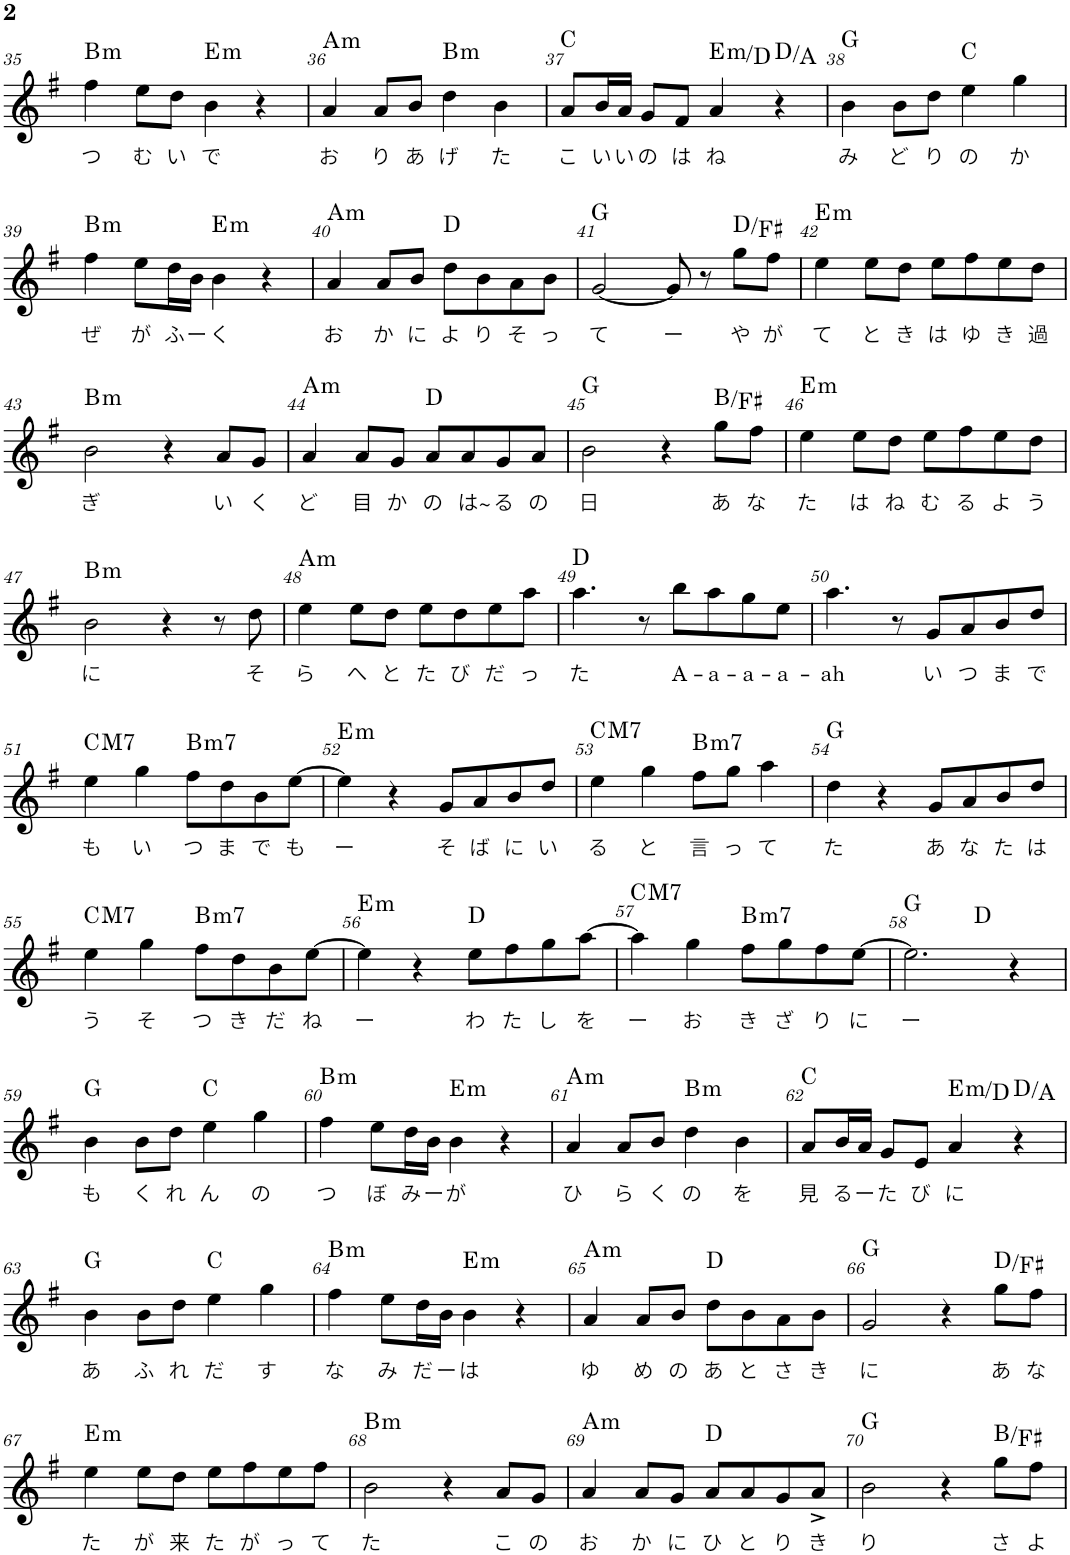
**kern	**text	**text	**harte
*part1	*part1	*part1	*part1
*staff1	*staff1	*staff1	*
*I"Piano	*	*	*
*I'Pno.	*	*	*
!!LO:PB:g=z
*clefG2	*	*	*
*k[f#]	*	*	*
*M4/4	*	*	*
*met(c)	*	*	*
=35	=35	=35	=35
!	!LO:LY:b	!	!LO:H:kt=m
4ff#\	つ	.	B:min
!	!LO:LY:b	!	!
8ee\L	む	.	.
!	!LO:LY:b	!	!
8dd\J	い	.	.
!	!LO:LY:b	!	!LO:H:kt=m
4b\	で	.	E:min
4r	.	.	.
=36	=36	=36	=36
!	!LO:LY:b	!	!LO:H:kt=m
4a/	お	.	A:min
!	!LO:LY:b	!	!
8a/L	り	.	.
!	!LO:LY:b	!	!
8b/J	あ	.	.
!	!LO:LY:b	!	!LO:H:kt=m
4dd\	げ	.	B:min
!	!LO:LY:b	!	!
4b\	た	.	.
=37	=37	=37	=37
!	!LO:LY:b	!	!
8a/L	こ	.	C:maj
!	!LO:LY:b	!	!
16b/L	い	.	.
!	!LO:LY:b	!	!
16a/JJ	い	.	.
!	!LO:LY:b	!	!
8g/L	の	.	.
!	!LO:LY:b	!	!
8f#/J	は	.	.
!	!LO:LY:b	!	!LO:H:kt=m
4a/	ね	.	E:min/b7
4r	.	.	D:maj/5
=38	=38	=38	=38
!	!LO:LY:b	!	!
4b\	み	.	G:maj
!	!LO:LY:b	!	!
8b\L	ど	.	.
!	!LO:LY:b	!	!
8dd\J	り	.	.
!	!LO:LY:b	!	!
4ee\	の	.	C:maj
!	!LO:LY:b	!	!
4gg\	か	.	.
!!LO:LB:g=z
=39	=39	=39	=39
!	!LO:LY:b	!	!LO:H:kt=m
4ff#\	ぜ	.	B:min
!	!LO:LY:b	!	!
8ee\L	が	.	.
!	!LO:LY:b	!	!
16dd\L	ふ	.	.
!	!LO:LY:b	!	!
16b\JJ	ー	.	.
!	!LO:LY:b	!	!LO:H:kt=m
4b\	く	.	E:min
4r	.	.	.
=40	=40	=40	=40
!	!LO:LY:b	!	!LO:H:kt=m
4a/	お	.	A:min
!	!LO:LY:b	!	!
8a/L	か	.	.
!	!LO:LY:b	!	!
8b/J	に	.	.
!	!LO:LY:b	!	!
8dd\L	よ	.	D:maj
!	!LO:LY:b	!	!
8b\	り	.	.
!	!LO:LY:b	!	!
8a\	そ	.	.
!	!LO:LY:b	!	!
8b\J	っ	.	.
=41	=41	=41	=41
!	!LO:LY:b	!	!
[2g/	て	.	G:maj
!	!LO:LY:b	!	!
8g/]	ー	.	.
8r	.	.	.
!	!LO:LY:b	!	!
8gg\L	や	.	D:maj/3
!	!LO:LY:b	!	!
8ff#\J	が	.	.
=42	=42	=42	=42
!	!LO:LY:b	!	!LO:H:kt=m
4ee\	て	.	E:min
!	!LO:LY:b	!	!
8ee\L	と	.	.
!	!LO:LY:b	!	!
8dd\J	き	.	.
!	!LO:LY:b	!	!
8ee\L	は	.	.
!	!LO:LY:b	!	!
8ff#\	ゆ	.	.
!	!LO:LY:b	!	!
8ee\	き	.	.
!	!LO:LY:b	!	!
8dd\J	過	.	.
!!LO:LB:g=z
=43	=43	=43	=43
!	!LO:LY:b	!	!LO:H:kt=m
2b\	ぎ	.	B:min
4r	.	.	.
!	!LO:LY:b	!	!
8a/L	い	.	.
!	!LO:LY:b	!	!
8g/J	く	.	.
=44	=44	=44	=44
!	!LO:LY:b	!	!LO:H:kt=m
4a/	ど	.	A:min
!	!LO:LY:b	!	!
8a/L	目	.	.
!	!LO:LY:b	!	!
8g/J	か	.	.
!	!LO:LY:b	!	!
8a/L	の	.	D:maj
!	!LO:LY:b	!	!
8a/	は~	.	.
!	!LO:LY:b	!	!
8g/	る	.	.
!	!LO:LY:b	!	!
8a/J	の	.	.
=45	=45	=45	=45
!	!LO:LY:b	!	!
2b\	日	.	G:maj
4r	.	.	.
!	!LO:LY:b	!	!
8gg\L	あ	.	B:maj/5
!	!LO:LY:b	!	!
8ff#\J	な	.	.
=46	=46	=46	=46
!	!LO:LY:b	!	!LO:H:kt=m
4ee\	た	.	E:min
!	!LO:LY:b	!	!
8ee\L	は	.	.
!	!LO:LY:b	!	!
8dd\J	ね	.	.
!	!LO:LY:b	!	!
8ee\L	む	.	.
!	!LO:LY:b	!	!
8ff#\	る	.	.
!	!LO:LY:b	!	!
8ee\	よ	.	.
!	!LO:LY:b	!	!
8dd\J	う	.	.
!!LO:LB:g=z
=47	=47	=47	=47
!	!LO:LY:b	!	!LO:H:kt=m
2b\	に	.	B:min
4r	.	.	.
8r	.	.	.
!	!LO:LY:b	!	!
8dd\	そ	.	.
=48	=48	=48	=48
!	!LO:LY:b	!	!LO:H:kt=m
4ee\	ら	.	A:min
!	!LO:LY:b	!	!
8ee\L	へ	.	.
!	!LO:LY:b	!	!
8dd\J	と	.	.
!	!LO:LY:b	!	!
8ee\L	た	.	.
!	!LO:LY:b	!	!
8dd\	び	.	.
!	!LO:LY:b	!	!
8ee\	だ	.	.
!	!LO:LY:b	!	!
8aa\J	っ	.	.
=49	=49	=49	=49
!	!LO:LY:b	!	!
4.aa\	た	.	D:maj
8r	.	.	.
!	!LO:LY:b	!	!
8bb\L	A-	.	.
!	!LO:LY:b	!	!
8aa\	-a-	.	.
!	!LO:LY:b	!	!
8gg\	-a-	.	.
!	!LO:LY:b	!	!
8ee\J	-a-	.	.
=50	=50	=50	=50
!	!LO:LY:b	!	!
4.aa\	-ah	.	.
8r	.	.	.
!	!LO:LY:b	!	!
8g/L	い	.	.
!	!LO:LY:b	!	!
8a/	つ	.	.
!	!LO:LY:b	!	!
8b/	ま	.	.
!	!LO:LY:b	!	!
8dd/J	で	.	.
!!LO:LB:g=z
=51	=51	=51	=51
!	!LO:LY:b	!	!LO:H:kt=M7
4ee\	も	.	C:maj7
!	!LO:LY:b	!	!
4gg\	い	.	.
!	!LO:LY:b	!	!LO:H:kt=m7
8ff#\L	つ	.	B:min7
!	!LO:LY:b	!	!
8dd\	ま	.	.
!	!LO:LY:b	!	!
8b\	で	.	.
!	!LO:LY:b	!	!
[8ee\J	も	.	.
=52	=52	=52	=52
!	!LO:LY:b	!	!LO:H:kt=m
4ee\]	ー	.	E:min
4r	.	.	.
!	!LO:LY:b	!LO:LY:b	!
8g/L	そ	.	.
!	!LO:LY:b	!	!
8a/	ば	.	.
!	!LO:LY:b	!	!
8b/	に	.	.
!	!LO:LY:b	!	!
8dd/J	い	.	.
=53	=53	=53	=53
!	!LO:LY:b	!	!LO:H:kt=M7
4ee\	る	.	C:maj7
!	!LO:LY:b	!	!
4gg\	と	.	.
!	!LO:LY:b	!	!LO:H:kt=m7
8ff#\L	言	.	B:min7
!	!LO:LY:b	!	!
8gg\J	っ	.	.
!	!LO:LY:b	!	!
4aa\	て	.	.
=54	=54	=54	=54
!	!LO:LY:b	!	!
4dd\	た	.	G:maj
4r	.	.	.
!	!LO:LY:b	!	!
8g/L	あ	.	.
!	!LO:LY:b	!	!
8a/	な	.	.
!	!LO:LY:b	!	!
8b/	た	.	.
!	!LO:LY:b	!	!
8dd/J	は	.	.
!!LO:LB:g=z
=55	=55	=55	=55
!	!LO:LY:b	!	!LO:H:kt=M7
4ee\	う	.	C:maj7
!	!LO:LY:b	!	!
4gg\	そ	.	.
!	!LO:LY:b	!	!LO:H:kt=m7
8ff#\L	つ	.	B:min7
!	!LO:LY:b	!	!
8dd\	き	.	.
!	!LO:LY:b	!	!
8b\	だ	.	.
!	!LO:LY:b	!	!
[8ee\J	ね	.	.
=56	=56	=56	=56
!	!LO:LY:b	!	!LO:H:kt=m
4ee\]	ー	.	E:min
4r	.	.	.
!	!LO:LY:b	!	!
8ee\L	わ	.	D:maj
!	!LO:LY:b	!	!
8ff#\	た	.	.
!	!LO:LY:b	!	!
8gg\	し	.	.
!	!LO:LY:b	!	!
[8aa\J	を	.	.
=57	=57	=57	=57
!	!LO:LY:b	!	!LO:H:kt=M7
4aa\]	ー	.	C:maj7
!	!LO:LY:b	!	!
4gg\	お	.	.
!	!LO:LY:b	!	!LO:H:kt=m7
8ff#\L	き	.	B:min7
!	!LO:LY:b	!	!
8gg\	ざ	.	.
!	!LO:LY:b	!	!
8ff#\	り	.	.
!	!LO:LY:b	!	!
[8ee\J	に	.	.
=58	=58	=58	=58
!	!LO:LY:b	!	!
*^	*	*	*
2.ee\]	2ryy	ー	.	G:maj
.	2ryy	.	.	D:maj
4r	.	.	.	.
!!LO:LB:g=z	!!
=59	=59	=59	=59	=59
!	!	!LO:LY:b	!	!
*v	*v	*	*	*
4b\	も	.	G:maj
!	!LO:LY:b	!	!
8b\L	く	.	.
!	!LO:LY:b	!	!
8dd\J	れ	.	.
!	!LO:LY:b	!	!
4ee\	ん	.	C:maj
!	!LO:LY:b	!	!
4gg\	の	.	.
=60	=60	=60	=60
!	!LO:LY:b	!	!LO:H:kt=m
4ff#\	つ	.	B:min
!	!LO:LY:b	!	!
8ee\L	ぼ	.	.
!	!LO:LY:b	!	!
16dd\L	み	.	.
!	!LO:LY:b	!	!
16b\JJ	ー	.	.
!	!LO:LY:b	!	!LO:H:kt=m
4b\	が	.	E:min
4r	.	.	.
=61	=61	=61	=61
!	!LO:LY:b	!	!LO:H:kt=m
4a/	ひ	.	A:min
!	!LO:LY:b	!	!
8a/L	ら	.	.
!	!LO:LY:b	!	!
8b/J	く	.	.
!	!LO:LY:b	!	!LO:H:kt=m
4dd\	の	.	B:min
!	!LO:LY:b	!	!
4b\	を	.	.
=62	=62	=62	=62
!	!LO:LY:b	!	!
8a/L	見	.	C:maj
!	!LO:LY:b	!	!
16b/L	る	.	.
!	!LO:LY:b	!	!
16a/JJ	ー	.	.
!	!LO:LY:b	!	!
8g/L	た	.	.
!	!LO:LY:b	!	!
8e/J	び	.	.
!	!LO:LY:b	!	!LO:H:kt=m
4a/	に	.	E:min/b7
4r	.	.	D:maj/5
!!LO:LB:g=z
=63	=63	=63	=63
!	!LO:LY:b	!	!
4b\	あ	.	G:maj
!	!LO:LY:b	!	!
8b\L	ふ	.	.
!	!LO:LY:b	!	!
8dd\J	れ	.	.
!	!LO:LY:b	!	!
4ee\	だ	.	C:maj
!	!LO:LY:b	!	!
4gg\	す	.	.
=64	=64	=64	=64
!	!LO:LY:b	!	!LO:H:kt=m
4ff#\	な	.	B:min
!	!LO:LY:b	!	!
8ee\L	み	.	.
!	!LO:LY:b	!	!
16dd\L	だ	.	.
!	!LO:LY:b	!	!
16b\JJ	ー	.	.
!	!LO:LY:b	!	!LO:H:kt=m
4b\	は	.	E:min
4r	.	.	.
=65	=65	=65	=65
!	!LO:LY:b	!	!LO:H:kt=m
4a/	ゆ	.	A:min
!	!LO:LY:b	!	!
8a/L	め	.	.
!	!LO:LY:b	!	!
8b/J	の	.	.
!	!LO:LY:b	!	!
8dd\L	あ	.	D:maj
!	!LO:LY:b	!	!
8b\	と	.	.
!	!LO:LY:b	!	!
8a\	さ	.	.
!	!LO:LY:b	!	!
8b\J	き	.	.
=66	=66	=66	=66
!	!LO:LY:b	!	!
2g/	に	.	G:maj
4r	.	.	.
!	!LO:LY:b	!	!
8gg\L	あ	.	D:maj/3
!	!LO:LY:b	!	!
8ff#\J	な	.	.
!!LO:LB:g=z
=67	=67	=67	=67
!	!LO:LY:b	!	!LO:H:kt=m
4ee\	た	.	E:min
!	!LO:LY:b	!	!
8ee\L	が	.	.
!	!LO:LY:b	!	!
8dd\J	来	.	.
!	!LO:LY:b	!	!
8ee\L	た	.	.
!	!LO:LY:b	!	!
8ff#\	が	.	.
!	!LO:LY:b	!	!
8ee\	っ	.	.
!	!LO:LY:b	!	!
8ff#\J	て	.	.
=68	=68	=68	=68
!	!LO:LY:b	!	!LO:H:kt=m
2b\	た	.	B:min
4r	.	.	.
!	!LO:LY:b	!	!
8a/L	こ	.	.
!	!LO:LY:b	!	!
8g/J	の	.	.
=69	=69	=69	=69
!	!LO:LY:b	!	!LO:H:kt=m
4a/	お	.	A:min
!	!LO:LY:b	!	!
8a/L	か	.	.
!	!LO:LY:b	!	!
8g/J	に	.	.
!	!LO:LY:b	!	!
8a/L	ひ	.	D:maj
!	!LO:LY:b	!	!
8a/	と	.	.
!	!LO:LY:b	!	!
8g/	り	.	.
!	!LO:LY:b	!	!
8a^/J	き	.	.
=70	=70	=70	=70
!	!LO:LY:b	!	!
2b\	り	.	G:maj
4r	.	.	.
!	!LO:LY:b	!	!
8gg\L	さ	.	B:maj/5
!	!LO:LY:b	!	!
8ff#\J	よ	.	.
=	=	=	=
*-	*-	*-	*-
